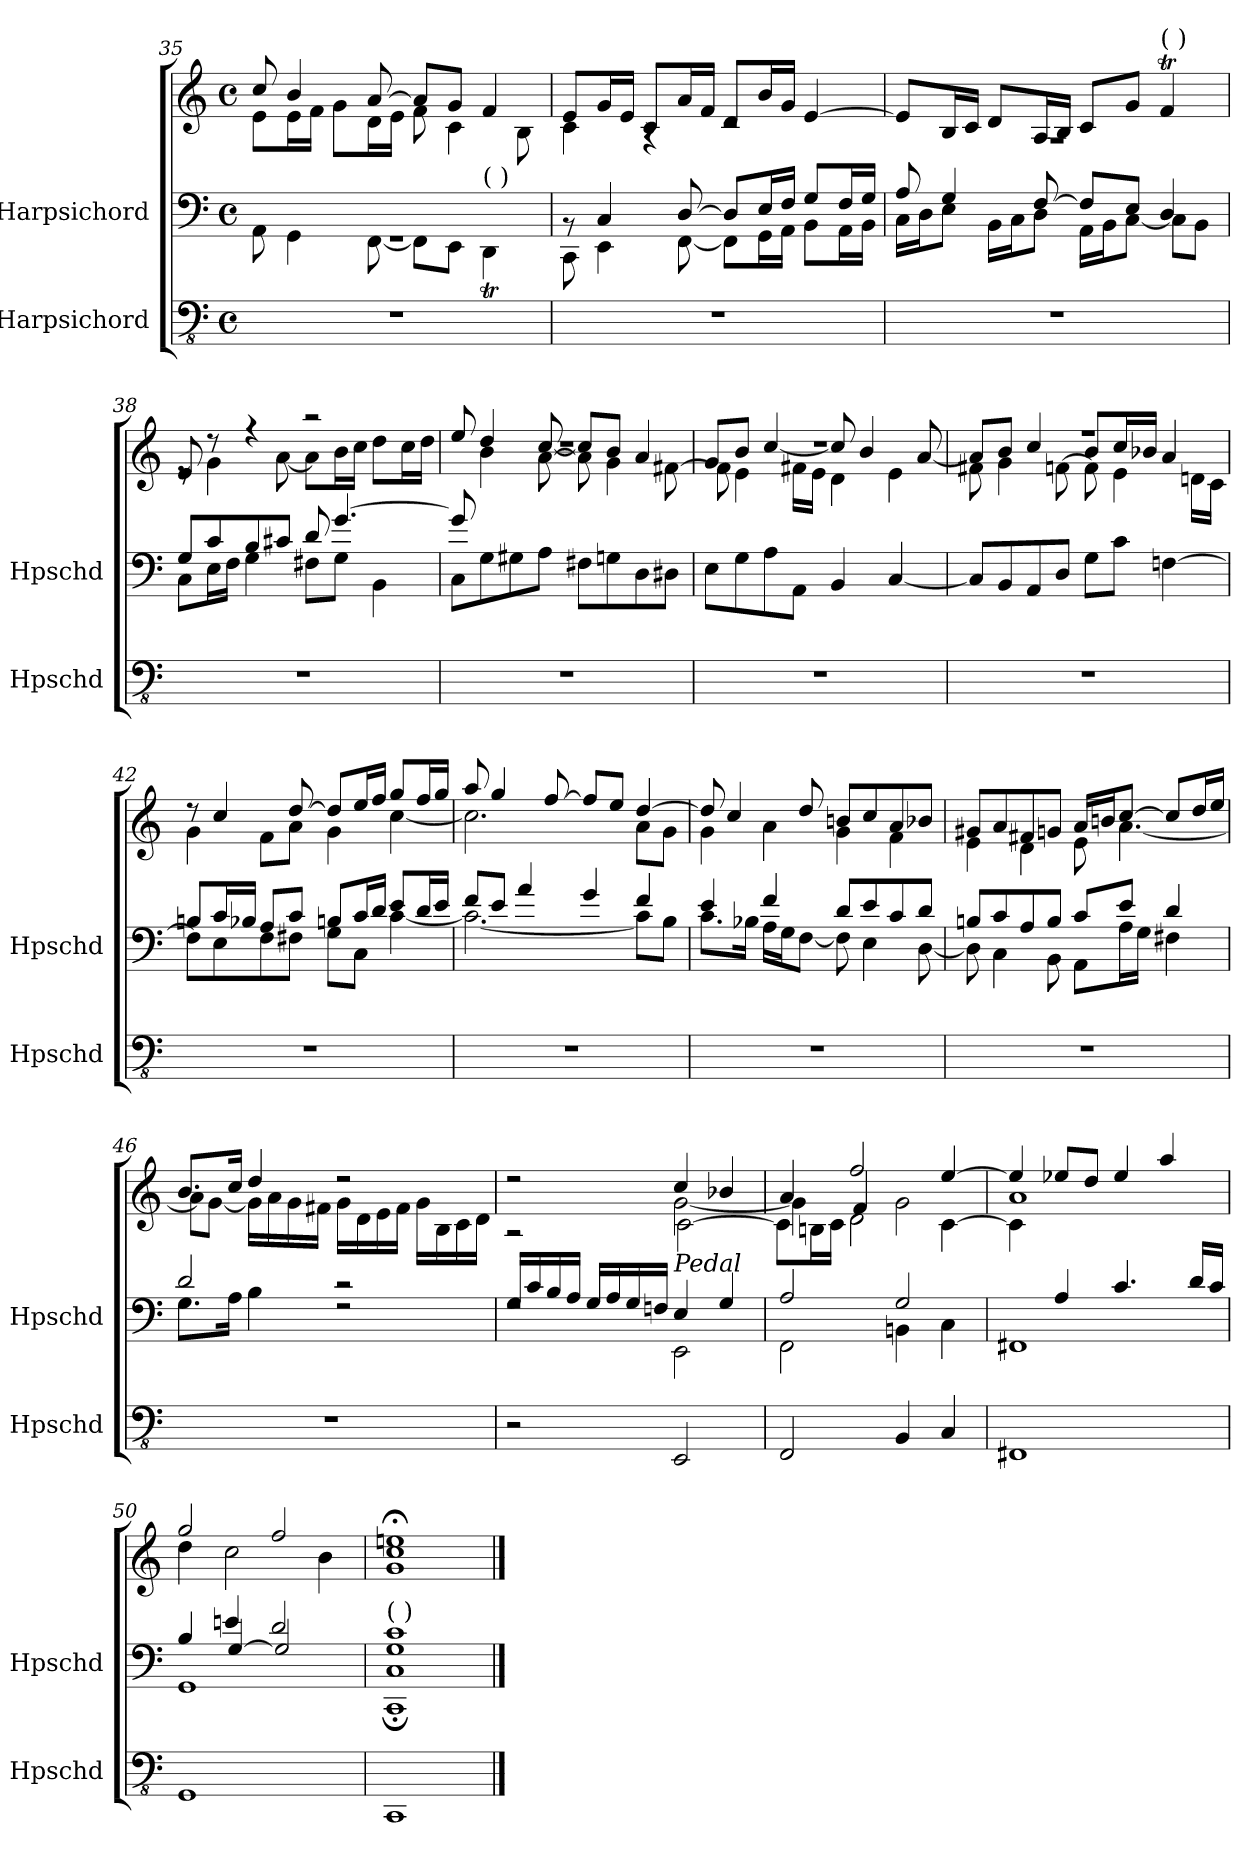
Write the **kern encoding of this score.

**kern	**kern	**kern
*part2	*part1	*part1
*staff3	*staff2	*staff1
*I"Harpsichord	*I"Harpsichord	*
*I'Hpschd	*I'Hpschd	*
*clefFv4	*clefF4	*clefG2
*k[]	*k[]	*k[]
*M4/4	*M4/4	*M4/4
*met(c)	*met(c)	*met(c)
=35	=35	=35
*	*^	*^
1r	1rGG	8AA\	8cc/	8e\L
.	.	4GG\	4b/	16e\L
.	.	.	.	16f\JJ
.	.	.	.	8g\L
.	.	[8FF\	[8a/	16d\L
.	.	.	.	16e\JJ
.	.	8FF\L]	8a/L]	8f\
.	.	8EE\J	8g/J	4c\
!	!	!LO:TX:a:t=(    )	!	!
.	.	4DDT\	4f/	.
.	.	.	.	8B\
=36	=36	=36	=36	=36
1r	8rBB	8CC\	8e/L	4c\
.	4C/	4EE\	16g/L	.
.	.	.	16e/JJ	.
.	.	.	8c/L	4rA
.	[8D/	[8FF\	16a/L	.
.	.	.	16f/JJ	.
.	8D/L]	8FF\L]	8d/L	2rc
.	16E/L	16GG\L	16b/L	.
.	16F/JJ	16AA\JJ	16g/JJ	.
.	8G/L	8BB\L	[4e/	.
.	16F/L	16AA\L	.	.
.	16G/JJ	16BB\JJ	.	.
=37	=37	=37	=37	=37
1r	8A/	16C\LL	8e/L]	1rA
.	.	16D\J	.	.
.	4G/	8E\J	16B/L	.
.	.	.	16c/JJ	.
.	.	16BB\LL	8d/L	.
.	.	16C\J	.	.
.	[8F/	8D\J	16A/L	.
.	.	.	16B/JJ	.
.	8F/L]	16AA\LL	8c/L	.
.	.	16BB\J	.	.
.	8E/J	[8C\J	8g/J	.
!	!	!	!LO:TX:a:t=(    )	!
.	4D/	8C\L]	4fT/	.
.	.	8BB\J	.	.
!!LO:PB:g=z	!!
=38	=38	=38	=38	=38
1r	8G/L	8C\L	8e/	8re
.	8c/	16E\L	8r	4g\
.	.	16F\JJ	.	.
.	8B/	4G\	4r	.
.	8c#X/J	.	.	[8a\
.	8d/	8F#X\L	2r	8a\L]
.	[4.g/	8G\J	.	16b\L
.	.	.	.	16cc\JJ
.	.	4BB\	.	8dd\L
.	.	.	.	16cc\L
.	.	.	.	16dd\JJ
=39	=39	=39	=39	=39
*	*	*	*	*^
1r	8g/]	8C\L	1rdd	8ee/	8ryy
.	2..ryy	8G\	.	4dd/	4b\
.	.	8G#X\	.	.	.
.	.	8A\J	.	[8cc/	[8a\
.	.	8F#X\L	.	8cc/L]	8a\]
.	.	8Gn\	.	8b/J	4g\
.	.	8D\	.	4a/	.
.	.	8D#X\J	.	.	[8f#X\
*	*v	*v	*	*	*
=40	=40	=40	=40	=40
1r	8E\L	1rdd	8g/L	8f#\]
.	8G\	.	8b/J	4e\
.	8A\	.	[4cc/	.
.	8AA\J	.	.	16f#X\LL
.	.	.	.	16e\JJ
.	4BB/	.	8cc/]	4d\
.	.	.	4b/	.
.	[4C/	.	.	4e\
.	.	.	[8a/	.
=41	=41	=41	=41	=41
1r	8C/L]	1rff	8a/L]	8f#X\
.	8BB/	.	8b/J	4g\
.	8AA/	.	4cc/	.
.	8D/J	.	.	[8fn\
.	8G\L	.	8b/L	8f\]
.	8c\J	.	16cc/L	4e\
.	.	.	16b-X/JJ	.
.	[4Fn\	.	4a/	.
.	.	.	.	16dn\LL
.	.	.	.	16c\JJ
*	*	*	*v	*v
!!LO:LB:g=z
=42	=42	=42	=42
*	*^	*	*
1r	8Bn/L	8F\L]	8r	4g\
.	16c/L	8E\	4cc/	.
.	16B-X/JJ	.	.	.
.	8A/L	8F\	.	8f\L
.	8c/J	8F#X\J	[8dd/	8a\J
.	8Bn/L	8G\L	8dd/L]	4g\
.	16c/L	8C\J	16ee/L	.
.	16d/JJ	.	16ff/JJ	.
.	8e/L	[4c\	8gg/L	[4cc\
.	16d/L	.	16ff/L	.
.	16e/JJ	.	16gg/JJ	.
=43	=43	=43	=43	=43
1r	8f/L	2.c\_	8aa/	2.cc\]
.	8e/J	.	4gg/	.
.	4a/	.	.	.
.	.	.	[8ff/	.
.	4g/	.	8ff/L]	.
.	.	.	8ee/J	.
.	4f/	8c\L]	[4dd/	8a\L
.	.	8B\J	.	8g\J
=44	=44	=44	=44	=44
1r	4e/	8.c\L	8dd/]	4g\
.	.	.	4cc/	.
.	.	16B-X\Jk	.	.
.	4f/	16A\LL	.	4a\
.	.	16G\J	.	.
.	.	[8F\J	8dd/	.
.	8d/L	8F\]	8bn/L	4g\
.	8e/	4E\	8cc/	.
.	8c/	.	8a/	4f\
.	8d/J	[8D\	8b-X/J	.
=45	=45	=45	=45	=45
1r	8Bn/L	8D\]	8g#X/L	4e\
.	8c/	4C\	8a/	.
.	8A/	.	8f#X/	4d\
.	8B/J	8BB\	8gn/J	.
.	8c/L	8AA\L	16a/LL	8e\
.	.	.	16bn/J	.
.	8e/J	16A\L	[8cc/J	[4.a\
.	.	16G\JJ	.	.
.	4d/	4F#X\	8cc/L]	.
.	.	.	16dd/L	.
.	.	.	16ee/JJ	.
!!LO:LB:g=z	!!
=46	=46	=46	=46	=46
1r	2d/	8.G\L	8.b/L	8a\L]
.	.	.	.	[8g\J
.	.	16A\Jk	16cc/Jk	.
.	.	4B\	4dd/	16g\LL]
.	.	.	.	16a\
.	.	.	.	16g\
.	.	.	.	16f#X\JJ
.	2r	2rF	2r	16g\LL
.	.	.	.	16d\
.	.	.	.	16e\
.	.	.	.	16f#\JJ
.	.	.	.	16g\LL
.	.	.	.	16B\
.	.	.	.	16c\
.	.	.	.	16d\JJ
=47	=47	=47	=47	=47
*	*	*	*	*^
2r	16G/LL	2rF	2r	2ryy	2r
.	16c/	.	.	.	.
.	16B/	.	.	.	.
.	16A/JJ	.	.	.	.
.	16G/LL	.	.	.	.
.	16A/	.	.	.	.
.	16G/	.	.	.	.
.	16Fn/JJ	.	.	.	.
!	!LO:TX:a:i:t=Pedal	!	!	!	!
2EEE/	4E/	2EE\	4cc/	[2g\	[2c\
.	4G/	.	4b-X/	.	.
=48	=48	=48	=48	=48	=48
2FFF/	2A/	2FF\	4a/	4g\]	8c\L]
.	.	.	.	.	16Bn\L
.	.	.	.	.	16c\JJ
.	.	.	2ff/	4f/	2d\
4BBB/	2G/	4BBn\	.	2g\	.
4CC/	.	4C\	[4ee/	.	[4c\
=49	=49	=49	=49	=49	=49
1FFF#X	4ryy	1FF#X	4ee/]	1a	4c\]
.	4A/	.	8ee-X/L	.	2.ryy
.	.	.	8dd/J	.	.
.	4.c/	.	4ee-/	.	.
.	.	.	4aa/	.	.
.	16d/LL	.	.	.	.
.	16c/JJ	.	.	.	.
*	*v	*v	*	*	*
*	*	*v	*v	*v
=50	=50	=50
*	*	*MM78
*	*^	*^
*	*	*^	*	*
1GGG	4B/	1GG	4ryy	2gg/	4dd\
*	*	*	*	*MM75	*
.	4en/	.	[4G/	.	2cc\
*	*	*	*	*MM71	*
.	2d/	.	2G/]	2ff/	.
*	*	*	*	*MM65	*
.	.	.	.	.	4b\
*	*v	*v	*v	*	*
*	*	*v	*v
=51	=51	=51
*	*	*MM40
*	*^	*^
!	!	!	!LO:TX:a:t=(     )	!
!	!LO:TX:a:t=(     )	!	!	!
*	*	*	*v	*v
1CCC	1C 1G 1c	1CC;	1g;< 1cc;< 1een;<
*	*v	*v	*
==	==	==
*-	*-	*-
